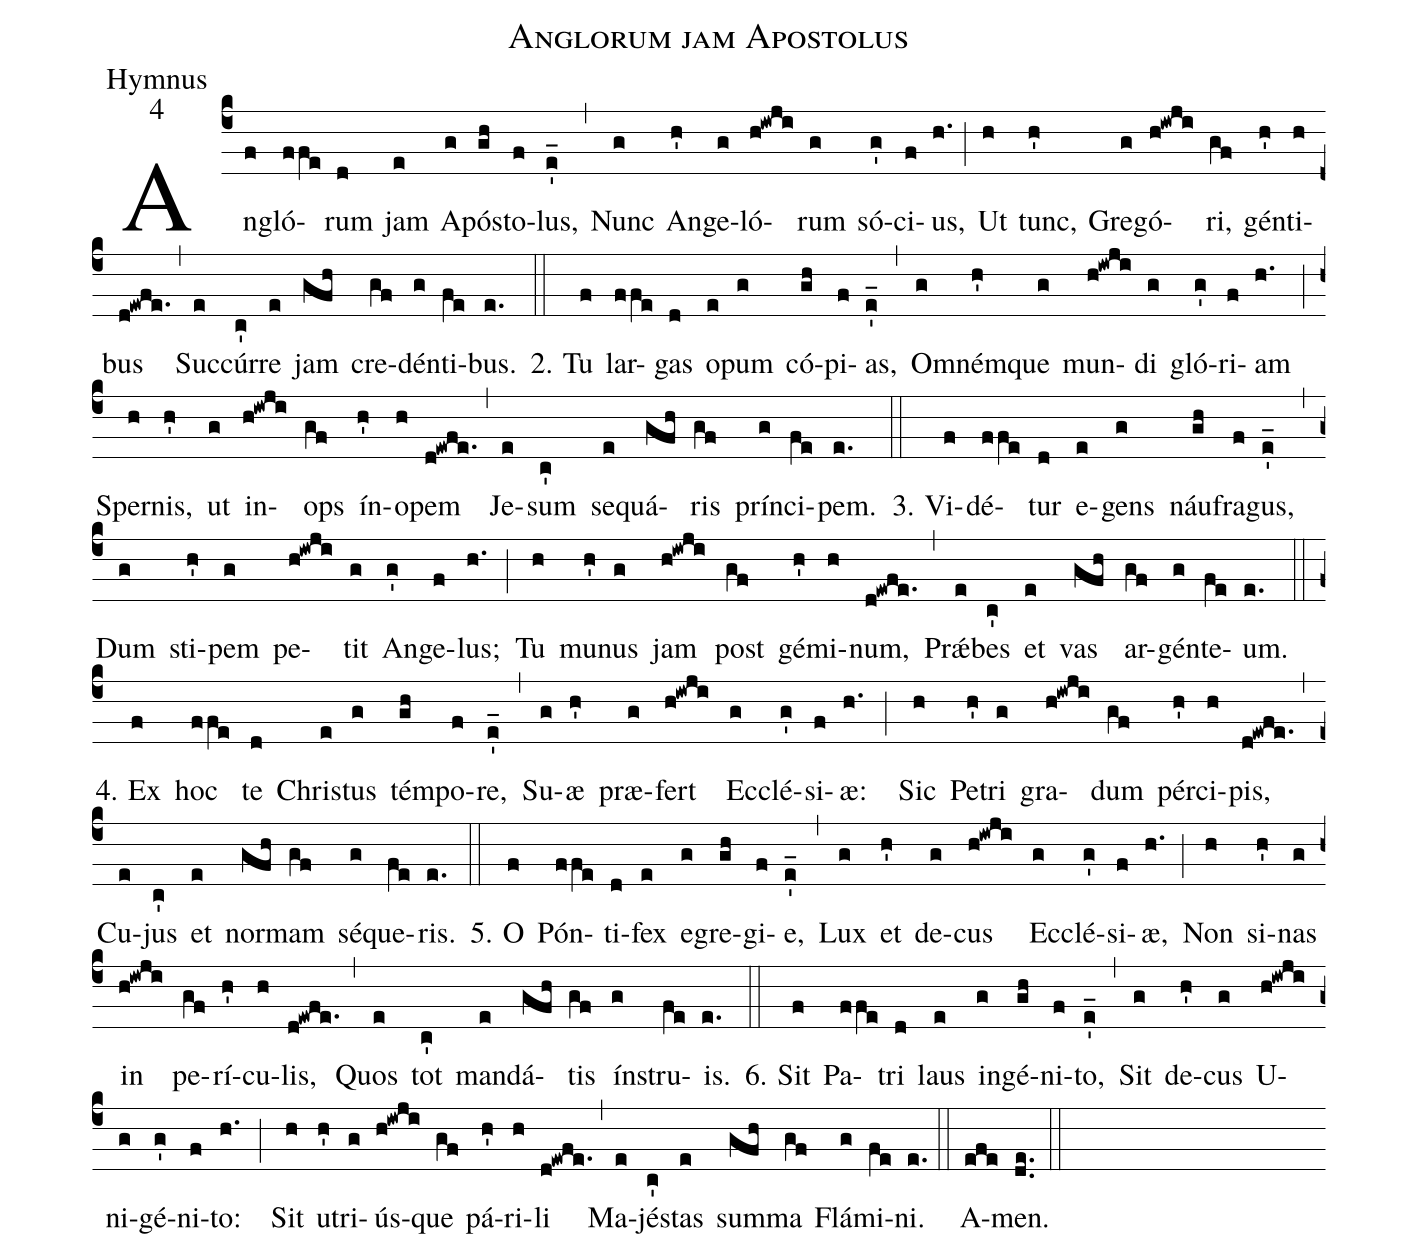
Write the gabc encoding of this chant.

name:Anglorum jam Apostolus;
office-part:Hymnus;
mode:4;
%%
(c4)An(f)gló(ffe)rum(d) jam(e) A(g)pós(gh)to(f)lus,(e'_) (,)
Nunc(g) An(h')ge(g)ló(h!iwji)rum(g) só(g')ci(f)us,(h.) (;)
Ut(h) tunc,(h') Gre(g)gó(h!iwji)ri,(gf) gén(h')ti(h)bus(d!ewfe.) (,)
Suc(e)cúr(c')re(e) jam(gfh) cre(gf)dén(g)ti(fe)bus.(e.) (::)

2. Tu(f) lar(ffe)gas(d) o(e)pum(g) có(gh)pi(f)as,(e'_) (,)
Om(g)ném(h')que(g) mun(h!iwji)di(g) gló(g')ri(f)am(h.) (;)
Sper(h)nis,(h') ut(g) in(h!iwji)ops(gf) ín(h')o(h)pem(d!ewfe.) (,)
Je(e)sum(c') se(e)quá(gfh)ris(gf) prín(g)ci(fe)pem.(e.) (::)

3. Vi(f)dé(ffe)tur(d) e(e)gens(g) náu(gh)fra(f)gus,(e'_) (,)
Dum(g) sti(h')pem(g) pe(h!iwji)tit(g) An(g')ge(f)lus;(h.) (;)
Tu(h) mu(h')nus(g) jam(h!iwji) post(gf) gé(h')mi(h)num,(d!ewfe.) (,)
Prǽ(e)bes(c') et(e) vas(gfh) ar(gf)gén(g)te(fe)um.(e.) (::)

4. Ex(f) hoc(ffe) te(d) Chris(e)tus(g) tém(gh)po(f)re,(e'_) (,)
Su(g)æ(h') præ(g)fert(h!iwji) Ec(g)clé(g')si(f)æ:(h.) (;)
Sic(h) Pe(h')tri(g) gra(h!iwji)dum(gf) pér(h')ci(h)pis,(d!ewfe.) (,)
Cu(e)jus(c') et(e) nor(gfh)mam(gf) sé(g)que(fe)ris.(e.) (::)

5. O(f) Pón(ffe)ti(d)fex(e) e(g)gre(gh)gi(f)e,(e'_) (,)
Lux(g) et(h') de(g)cus(h!iwji) Ec(g)clé(g')si(f)æ,(h.) (;)
Non(h) si(h')nas(g) in(h!iwji) pe(gf)rí(h')cu(h)lis,(d!ewfe.) (,)
Quos(e) tot(c') man(e)dá(gfh)tis(gf) ín(g)stru(fe)is.(e.) (::)

6. Sit(f) Pa(ffe)tri(d) laus(e) in(g)gé(gh)ni(f)to,(e'_) (,)
Sit(g) de(h')cus(g) U(h!iwji)ni(g)gé(g')ni(f)to:(h.) (;)
Sit(h) u(h')tri(g)ús(h!iwji)que(gf) pá(h')ri(h)li(d!ewfe.) (,)
Ma(e)jés(c')tas(e) sum(gfh)ma(gf) Flá(g)mi(fe)ni.(e.) (::)
A(efe)men.(de..) (::)
